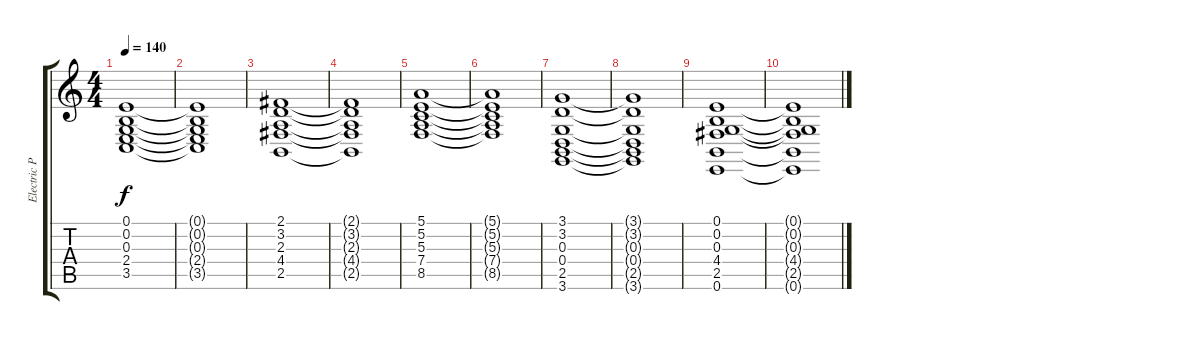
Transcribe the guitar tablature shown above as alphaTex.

\track ("Electric Piano" "Electric P") {instrument electricgrandpiano}
\staff {score tabs}
\tuning (E4 B3 G3 D3 A2 E2) {hide}
\ts (4 4)
\tempo 140
\clef g2
\ks c
(0.1 0.2 0.3 2.4 3.5).1{dy f} |
(0.1{t} 0.2{t} 0.3{t} 2.4{t} 3.5{t}).1 |
(2.1 3.2 2.3 4.4 2.5).1 |
(2.1{t} 3.2{t} 2.3{t} 4.4{t} 2.5{t}).1 |
(5.1 5.2 5.3 7.4 8.5).1 |
(5.1{t} 5.2{t} 5.3{t} 7.4{t} 8.5{t}).1 |
(3.1 3.2 0.3 0.4 2.5 3.6).1 |
(3.1{t} 3.2{t} 0.3{t} 0.4{t} 2.5{t} 3.6{t}).1 |
(0.1 0.2 0.3 4.4 2.5 0.6).1 |
(0.1{t} 0.2{t} 0.3{t} 4.4{t} 2.5{t} 0.6{t}).1
